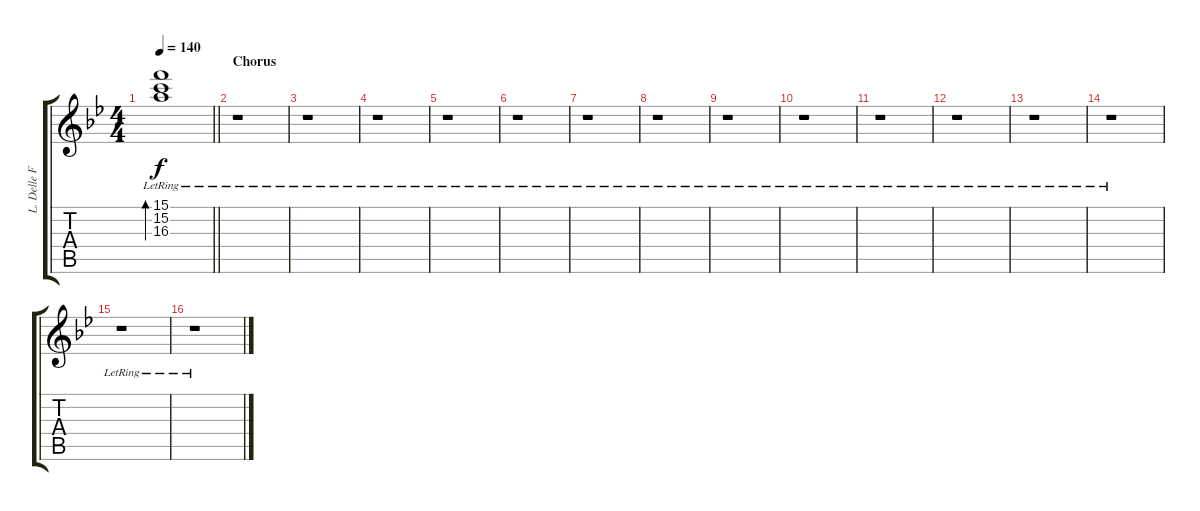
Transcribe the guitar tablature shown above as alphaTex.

\track ("L. Delle Fave (Clean Guitar R)" "L. Delle F") {instrument electricguitarclean}
\staff {score tabs}
\tuning (D4 A3 F3 C3 G2 D2) {hide}
\ts (4 4)
\tempo 140
\clef g2
\barLineRight lightlight
\ks gminor
(15.1{lr} 15.2{lr} 16.3{lr}).1{bd 480 dy f} |
\section ("" "Chorus")
r.1 |
r.1 |
r.1 |
r.1 |
r.1 |
r.1 |
r.1 |
r.1 |
r.1 |
r.1 |
r.1 |
r.1 |
r.1 |
r.1 |
r.1
